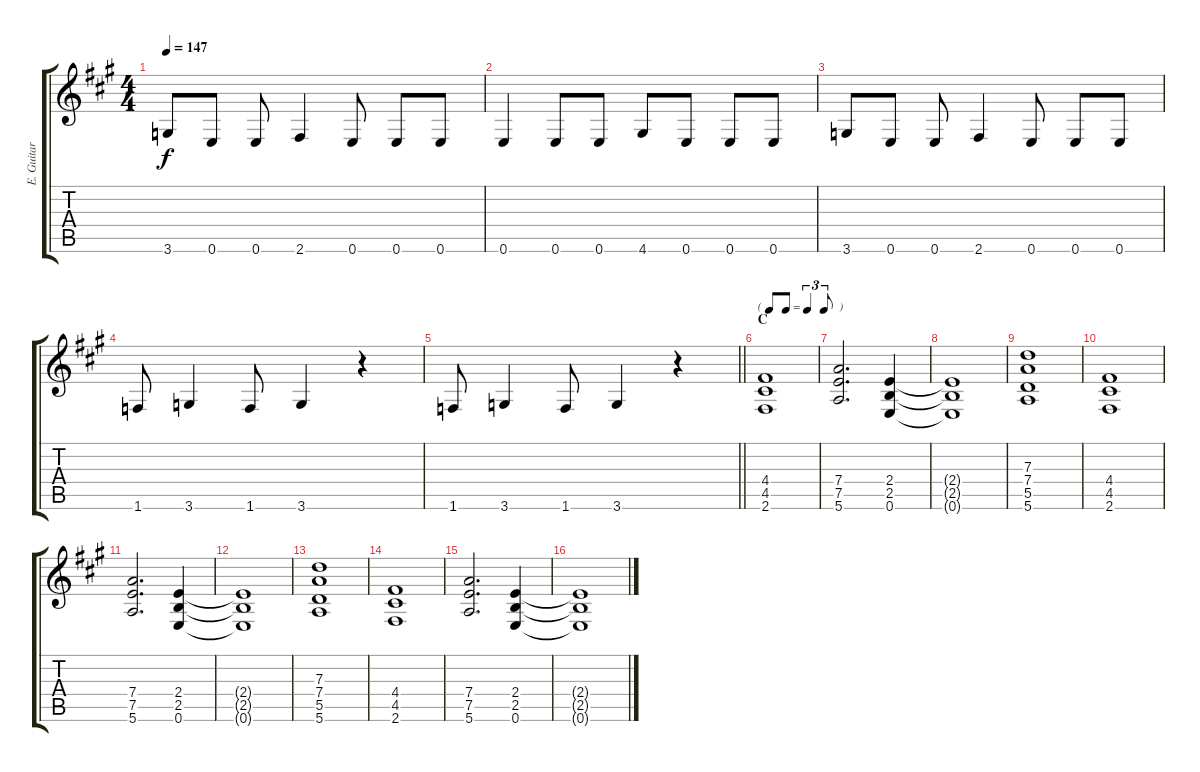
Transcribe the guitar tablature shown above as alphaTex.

\track ("E. Guitar I" "E. Guitar ") {instrument overdrivenguitar}
\staff {score tabs}
\tuning (E4 B3 G3 D3 A2 E2) {hide}
\ts (4 4)
\tempo 147
\clef g2
\ks a
3.6.8{dy f} 0.6.8 0.6.8 2.6.4 0.6.8 0.6.8 0.6.8 |
0.6.4 0.6.8 0.6.8 4.6.8 0.6.8 0.6.8 0.6.8 |
3.6.8 0.6.8 0.6.8 2.6.4 0.6.8 0.6.8 0.6.8 |
1.6.8 3.6.4 1.6.8 3.6.4 r.4 |
\barLineRight lightlight
1.6.8 3.6.4 1.6.8 3.6.4 r.4 |
\tf triplet8th
\section ("" "C")
(4.4 4.5 2.6).1 |
(7.4 7.5 5.6).2{d} (2.4 2.5 0.6).4 |
(2.4{t} 2.5{t} 0.6{t}).1 |
(7.3 7.4 5.5 5.6).1 |
(4.4 4.5 2.6).1 |
(7.4 7.5 5.6).2{d} (2.4 2.5 0.6).4 |
(2.4{t} 2.5{t} 0.6{t}).1 |
(7.3 7.4 5.5 5.6).1 |
(4.4 4.5 2.6).1 |
(7.4 7.5 5.6).2{d} (2.4 2.5 0.6).4 |
(2.4{t} 2.5{t} 0.6{t}).1
